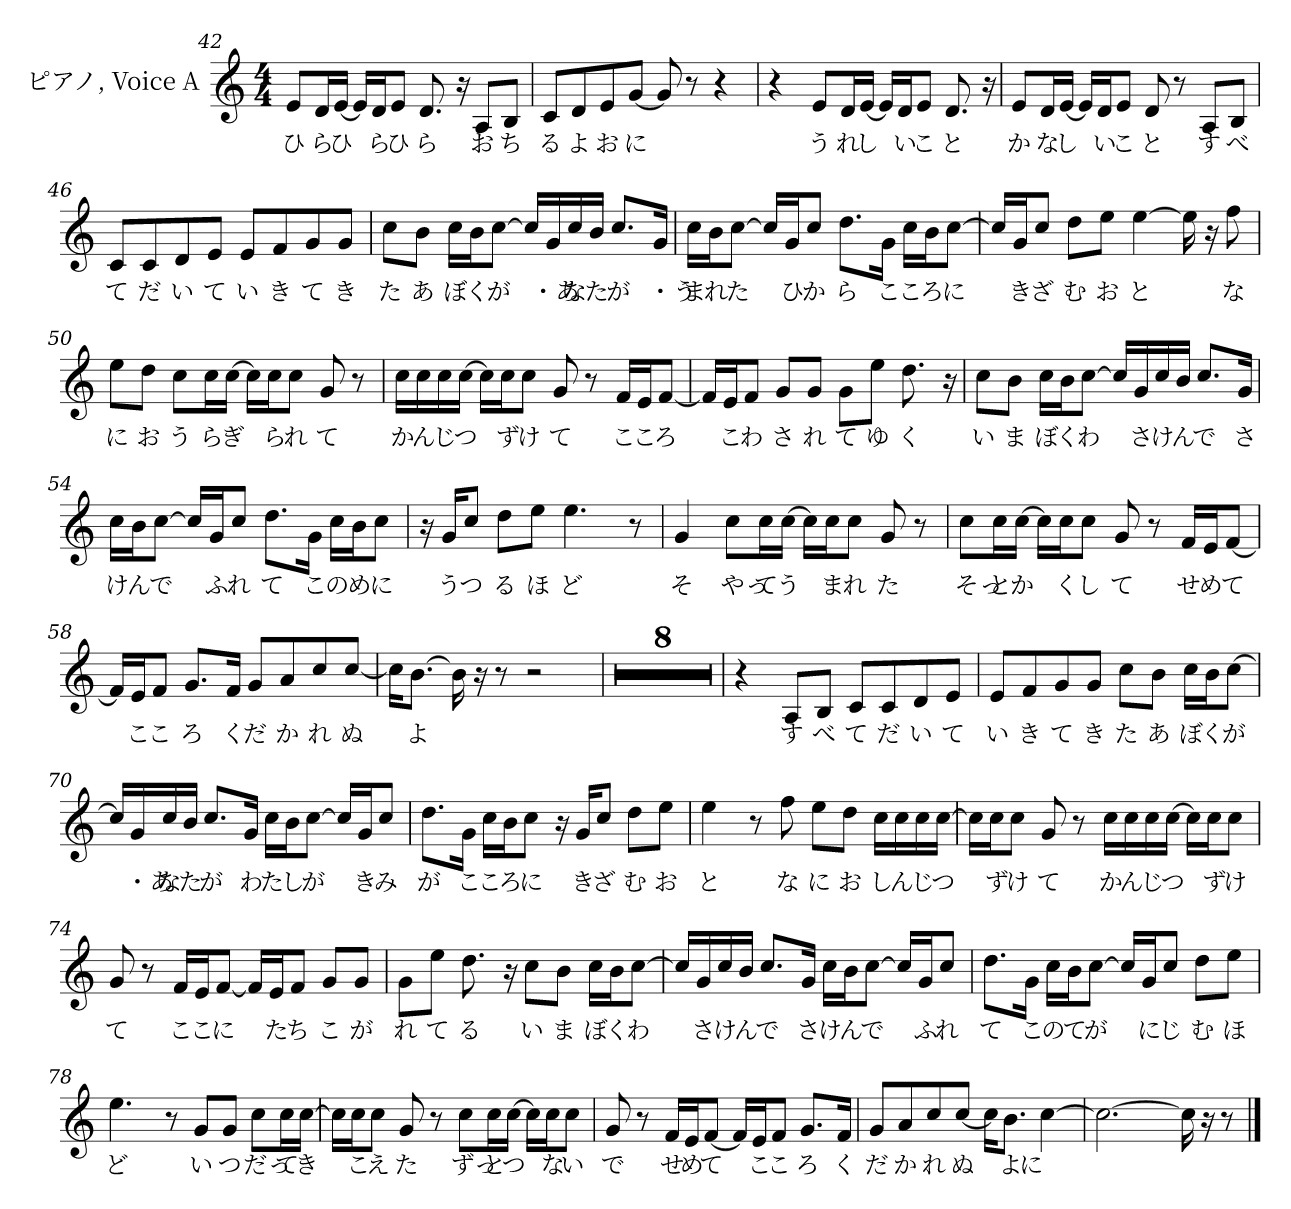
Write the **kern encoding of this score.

**kern	**text
*part1	*part1
*staff1	*staff1
*I"ピアノ, Voice A	*
*clefG2	*
*k[]	*
*M4/4	*
=42	=42
!	!LO:LY:b
8e/L	ひ
!	!LO:LY:b
16d/L	ら
!	!LO:LY:b
[16e/JJ	ひ
16e/LL]	.
!	!LO:LY:b
16d/J	ら
!	!LO:LY:b
8e/J	ひ
!	!LO:LY:b
8.d/	ら
16r	.
!	!LO:LY:b
8A/L	お
!	!LO:LY:b
8B/J	ち
=43	=43
!	!LO:LY:b
8c/L	る
!	!LO:LY:b
8d/	よ
!	!LO:LY:b
8e/	お
!	!LO:LY:b
[8g/J	に
8g/]	.
8r	.
4r	.
=44	=44
4r	.
!	!LO:LY:b
8e/L	う
!	!LO:LY:b
16d/L	れ
!	!LO:LY:b
[16e/JJ	し
16e/LL]	.
!	!LO:LY:b
16d/J	い
!	!LO:LY:b
8e/J	こ
!	!LO:LY:b
8.d/	と
16r	.
!!LO:LB:g=z
=45	=45
!	!LO:LY:b
8e/L	か
!	!LO:LY:b
16d/L	な
!	!LO:LY:b
[16e/JJ	し
16e/LL]	.
!	!LO:LY:b
16d/J	い
!	!LO:LY:b
8e/J	こ
!	!LO:LY:b
8d/	と
8r	.
!	!LO:LY:b
8A/L	す
!	!LO:LY:b
8B/J	べ
=46	=46
!	!LO:LY:b
8c/L	て
!	!LO:LY:b
8c/	だ
!	!LO:LY:b
8d/	い
!	!LO:LY:b
8e/J	て
!	!LO:LY:b
8e/L	い
!	!LO:LY:b
8f/	き
!	!LO:LY:b
8g/	て
!	!LO:LY:b
8g/J	き
=47	=47
!	!LO:LY:b
8cc\L	た
!	!LO:LY:b
8b\J	あ
!	!LO:LY:b
16cc\LL	ぼ
!	!LO:LY:b
16b\J	く
!	!LO:LY:b
[8cc\J	が
16cc/LL]	.
!	!LO:LY:b
16g/	・あ
!	!LO:LY:b
16cc/	な
!	!LO:LY:b
16b/JJ	た
!	!LO:LY:b
8.cc/L	が
!	!LO:LY:b
16g/Jk	・う
!!LO:LB:g=z
=48	=48
!	!LO:LY:b
16cc\LL	ま
!	!LO:LY:b
16b\J	れ
!	!LO:LY:b
[8cc\J	た
16cc/LL]	.
!	!LO:LY:b
16g/J	ひ
!	!LO:LY:b
8cc/J	か
!	!LO:LY:b
8.dd\L	ら
!	!LO:LY:b
16g\Jk	こ
!	!LO:LY:b
16cc\LL	こ
!	!LO:LY:b
16b\J	ろ
!	!LO:LY:b
[8cc\J	に
=49	=49
16cc/LL]	.
!	!LO:LY:b
16g/J	き
!	!LO:LY:b
8cc/J	ざ
!	!LO:LY:b
8dd\L	む
!	!LO:LY:b
8ee\J	お
!	!LO:LY:b
[4ee\	と
16ee\]	.
16r	.
!	!LO:LY:b
8ff\	な
=50	=50
!	!LO:LY:b
8ee\L	に
!	!LO:LY:b
8dd\J	お
!	!LO:LY:b
8cc\L	う
!	!LO:LY:b
16cc\L	ら
!	!LO:LY:b
[16cc\JJ	ぎ
16cc\LL]	.
!	!LO:LY:b
16cc\J	ら
!	!LO:LY:b
8cc\J	れ
!	!LO:LY:b
8g/	て
8r	.
!!LO:LB:g=z
=51	=51
!	!LO:LY:b
16cc\LL	か
!	!LO:LY:b
16cc\	ん
!	!LO:LY:b
16cc\	じ
!	!LO:LY:b
[16cc\JJ	つ
16cc\LL]	.
!	!LO:LY:b
16cc\J	ず
!	!LO:LY:b
8cc\J	け
!	!LO:LY:b
8g/	て
8r	.
!	!LO:LY:b
16f/LL	こ
!	!LO:LY:b
16e/J	こ
!	!LO:LY:b
[8f/J	ろ
=52	=52
16f/LL]	.
!	!LO:LY:b
16e/J	こ
!	!LO:LY:b
8f/J	わ
!	!LO:LY:b
8g/L	さ
!	!LO:LY:b
8g/J	れ
!	!LO:LY:b
8g\L	て
!	!LO:LY:b
8ee\J	ゆ
!	!LO:LY:b
8.dd\	く
16r	.
=53	=53
!	!LO:LY:b
8cc\L	い
!	!LO:LY:b
8b\J	ま
!	!LO:LY:b
16cc\LL	ぼ
!	!LO:LY:b
16b\J	く
!	!LO:LY:b
[8cc\J	わ
16cc/LL]	.
!	!LO:LY:b
16g/	さ
!	!LO:LY:b
16cc/	け
!	!LO:LY:b
16b/JJ	ん
!	!LO:LY:b
8.cc/L	で
!	!LO:LY:b
16g/Jk	さ
!!LO:LB:g=z
=54	=54
!	!LO:LY:b
16cc\LL	け
!	!LO:LY:b
16b\J	ん
!	!LO:LY:b
[8cc\J	で
16cc/LL]	.
!	!LO:LY:b
16g/J	ふ
!	!LO:LY:b
8cc/J	れ
!	!LO:LY:b
8.dd\L	て
!	!LO:LY:b
16g\Jk	こ
!	!LO:LY:b
16cc\LL	の
!	!LO:LY:b
16b\J	め
!	!LO:LY:b
8cc\J	に
=55	=55
16r	.
!	!LO:LY:b
16g/KL	う
!	!LO:LY:b
8cc/J	つ
!	!LO:LY:b
8dd\L	る
!	!LO:LY:b
8ee\J	ほ
!	!LO:LY:b
4.ee\	ど
8r	.
=56	=56
!	!LO:LY:b
4g/	そ
!	!LO:LY:b
8cc\L	やっ
!	!LO:LY:b
16cc\L	て
!	!LO:LY:b
[16cc\JJ	う
16cc\LL]	.
!	!LO:LY:b
16cc\J	ま
!	!LO:LY:b
8cc\J	れ
!	!LO:LY:b
8g/	た
8r	.
=57	=57
!	!LO:LY:b
8cc\L	そっ
!	!LO:LY:b
16cc\L	と
!	!LO:LY:b
[16cc\JJ	か
16cc\LL]	.
!	!LO:LY:b
16cc\J	く
!	!LO:LY:b
8cc\J	し
!	!LO:LY:b
8g/	て
8r	.
!	!LO:LY:b
16f/LL	せ
!	!LO:LY:b
16e/J	め
!	!LO:LY:b
[8f/J	て
!!LO:LB:g=z
=58	=58
16f/LL]	.
!	!LO:LY:b
16e/J	こ
!	!LO:LY:b
8f/J	こ
!	!LO:LY:b
8.g/L	ろ
!	!LO:LY:b
16f/Jk	く
!	!LO:LY:b
8g/L	だ
!	!LO:LY:b
8a/	か
!	!LO:LY:b
8cc/	れ
!	!LO:LY:b
[8cc/J	ぬ
=59	=59
16cc\KL]	.
!	!LO:LY:b
[8.b\J	よ
16b\]	.
16r	.
8r	.
2r	.
=60	=60
1r	.
=61	=61
1r	.
=62	=62
1r	.
=63	=63
1r	.
=64	=64
1r	.
=65	=65
1r	.
=66	=66
1r	.
=67	=67
1r	.
!!LO:LB:g=z
=68	=68
4r	.
!	!LO:LY:b
8A/L	す
!	!LO:LY:b
8B/J	べ
!	!LO:LY:b
8c/L	て
!	!LO:LY:b
8c/	だ
!	!LO:LY:b
8d/	い
!	!LO:LY:b
8e/J	て
=69	=69
!	!LO:LY:b
8e/L	い
!	!LO:LY:b
8f/	き
!	!LO:LY:b
8g/	て
!	!LO:LY:b
8g/J	き
!	!LO:LY:b
8cc\L	た
!	!LO:LY:b
8b\J	あ
!	!LO:LY:b
16cc\LL	ぼ
!	!LO:LY:b
16b\J	く
!	!LO:LY:b
[8cc\J	が
=70	=70
16cc/LL]	.
!	!LO:LY:b
16g/	・あ
!	!LO:LY:b
16cc/	な
!	!LO:LY:b
16b/JJ	た
!	!LO:LY:b
8.cc/L	が
!	!LO:LY:b
16g/Jk	わ
!	!LO:LY:b
16cc\LL	た
!	!LO:LY:b
16b\J	し
!	!LO:LY:b
[8cc\J	が
16cc/LL]	.
!	!LO:LY:b
16g/J	き
!	!LO:LY:b
8cc/J	み
=71	=71
!	!LO:LY:b
8.dd\L	が
!	!LO:LY:b
16g\Jk	こ
!	!LO:LY:b
16cc\LL	こ
!	!LO:LY:b
16b\J	ろ
!	!LO:LY:b
8cc\J	に
16r	.
!	!LO:LY:b
16g/KL	き
!	!LO:LY:b
8cc/J	ざ
!	!LO:LY:b
8dd\L	む
!	!LO:LY:b
8ee\J	お
!!LO:LB:g=z
=72	=72
!	!LO:LY:b
4ee\	と
8r	.
!	!LO:LY:b
8ff\	な
!	!LO:LY:b
8ee\L	に
!	!LO:LY:b
8dd\J	お
!	!LO:LY:b
16cc\LL	し
!	!LO:LY:b
16cc\	ん
!	!LO:LY:b
16cc\	じ
!	!LO:LY:b
[16cc\JJ	つ
=73	=73
16cc\LL]	.
!	!LO:LY:b
16cc\J	ず
!	!LO:LY:b
8cc\J	け
!	!LO:LY:b
8g/	て
8r	.
!	!LO:LY:b
16cc\LL	か
!	!LO:LY:b
16cc\	ん
!	!LO:LY:b
16cc\	じ
!	!LO:LY:b
[16cc\JJ	つ
16cc\LL]	.
!	!LO:LY:b
16cc\J	ず
!	!LO:LY:b
8cc\J	け
=74	=74
!	!LO:LY:b
8g/	て
8r	.
!	!LO:LY:b
16f/LL	こ
!	!LO:LY:b
16e/J	こ
!	!LO:LY:b
[8f/J	に
16f/LL]	.
!	!LO:LY:b
16e/J	た
!	!LO:LY:b
8f/J	ち
!	!LO:LY:b
8g/L	こ
!	!LO:LY:b
8g/J	が
=75	=75
!	!LO:LY:b
8g\L	れ
!	!LO:LY:b
8ee\J	て
!	!LO:LY:b
8.dd\	る
16r	.
!	!LO:LY:b
8cc\L	い
!	!LO:LY:b
8b\J	ま
!	!LO:LY:b
16cc\LL	ぼ
!	!LO:LY:b
16b\J	く
!	!LO:LY:b
[8cc\J	わ
!!LO:LB:g=z
=76	=76
16cc/LL]	.
!	!LO:LY:b
16g/	さ
!	!LO:LY:b
16cc/	け
!	!LO:LY:b
16b/JJ	ん
!	!LO:LY:b
8.cc/L	で
!	!LO:LY:b
16g/Jk	さ
!	!LO:LY:b
16cc\LL	け
!	!LO:LY:b
16b\J	ん
!	!LO:LY:b
[8cc\J	で
16cc/LL]	.
!	!LO:LY:b
16g/J	ふ
!	!LO:LY:b
8cc/J	れ
=77	=77
!	!LO:LY:b
8.dd\L	て
!	!LO:LY:b
16g\Jk	こ
!	!LO:LY:b
16cc\LL	の
!	!LO:LY:b
16b\J	て
!	!LO:LY:b
[8cc\J	が
16cc/LL]	.
!	!LO:LY:b
16g/J	に
!	!LO:LY:b
8cc/J	じ
!	!LO:LY:b
8dd\L	む
!	!LO:LY:b
8ee\J	ほ
=78	=78
!	!LO:LY:b
4.ee\	ど
8r	.
!	!LO:LY:b
8g/L	い
!	!LO:LY:b
8g/J	つ
!	!LO:LY:b
8cc\L	だっ
!	!LO:LY:b
16cc\L	て
!	!LO:LY:b
[16cc\JJ	き
!!LO:LB:g=z
=79	=79
16cc\LL]	.
!	!LO:LY:b
16cc\J	こ
!	!LO:LY:b
8cc\J	え
!	!LO:LY:b
8g/	た
8r	.
!	!LO:LY:b
8cc\L	ずっ
!	!LO:LY:b
16cc\L	と
!	!LO:LY:b
[16cc\JJ	つ
16cc\LL]	.
!	!LO:LY:b
16cc\J	な
!	!LO:LY:b
8cc\J	い
=80	=80
!	!LO:LY:b
8g/	で
8r	.
!	!LO:LY:b
16f/LL	せ
!	!LO:LY:b
16e/J	め
!	!LO:LY:b
[8f/J	て
16f/LL]	.
!	!LO:LY:b
16e/J	こ
!	!LO:LY:b
8f/J	こ
!	!LO:LY:b
8.g/L	ろ
!	!LO:LY:b
16f/Jk	く
=81	=81
!	!LO:LY:b
8g/L	だ
!	!LO:LY:b
8a/	か
!	!LO:LY:b
8cc/	れ
!	!LO:LY:b
[8cc/J	ぬ
16cc\KL]	.
!	!LO:LY:b
8.b\J	よ
!	!LO:LY:b
[4cc\	に
=82	=82
2.cc\_	.
16cc\]	.
16r	.
8r	.
==	==
*-	*-
